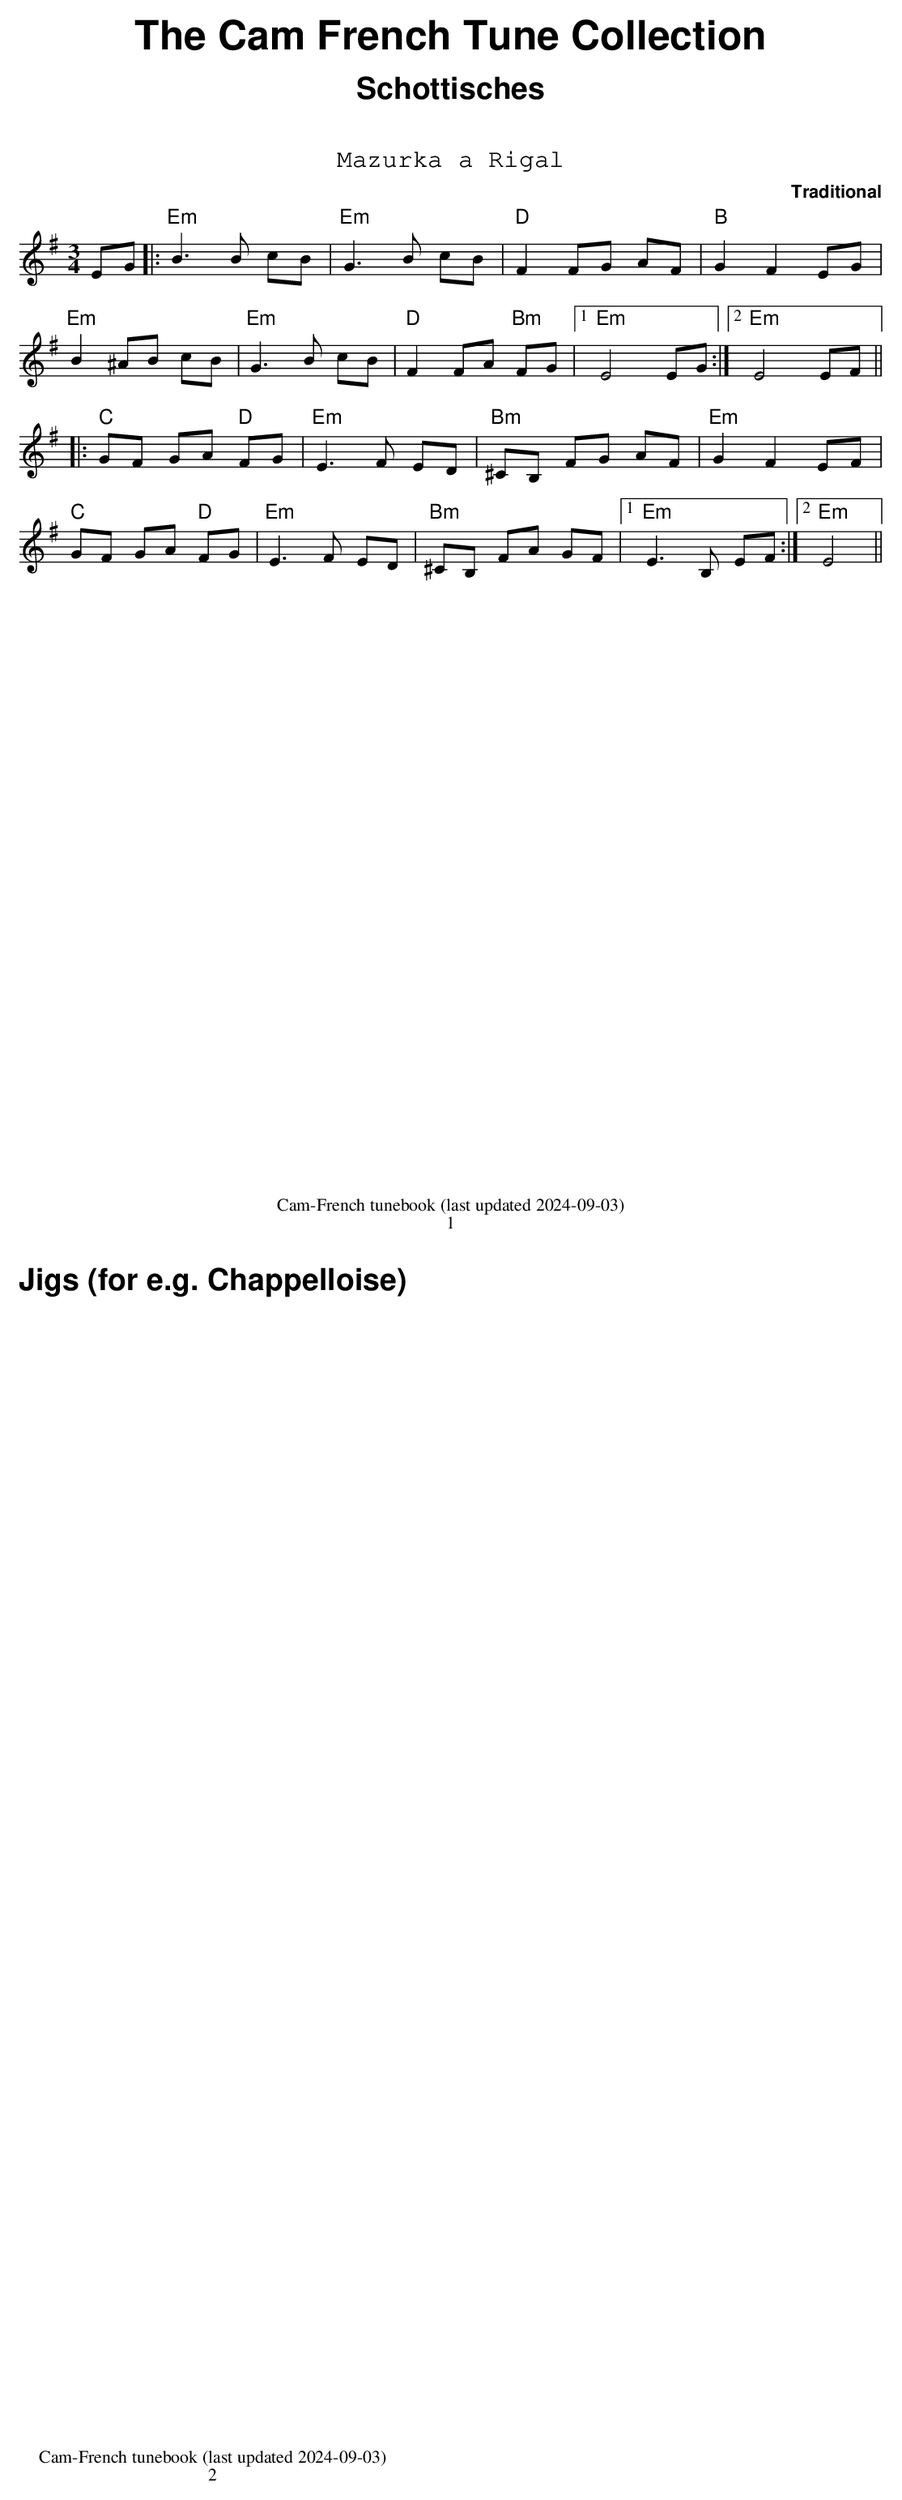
X:1
T:Mazurka a Rigal
C:Traditional
Q:1/4=130
M:3/4
L:1/8
K:Em
EG|:"Em"B3B cB|"Em"G3B cB|"D"F2FG AF|"B"G2F2EG|
"Em"B2^AB cB|"Em"G3B cB|"D"F2FA "Bm"FG|1"Em"E4EG:|2"Em"E4EF||
|:"C"GF GA "D"FG|"Em"E3F ED|"Bm"^CB, FG AF|"Em"G2F2EF|
"C"GF GA "D"FG|"Em"E3F ED|"Bm"^CB, FA GF|1"Em"E3B, EF:|2"Em"E4||
